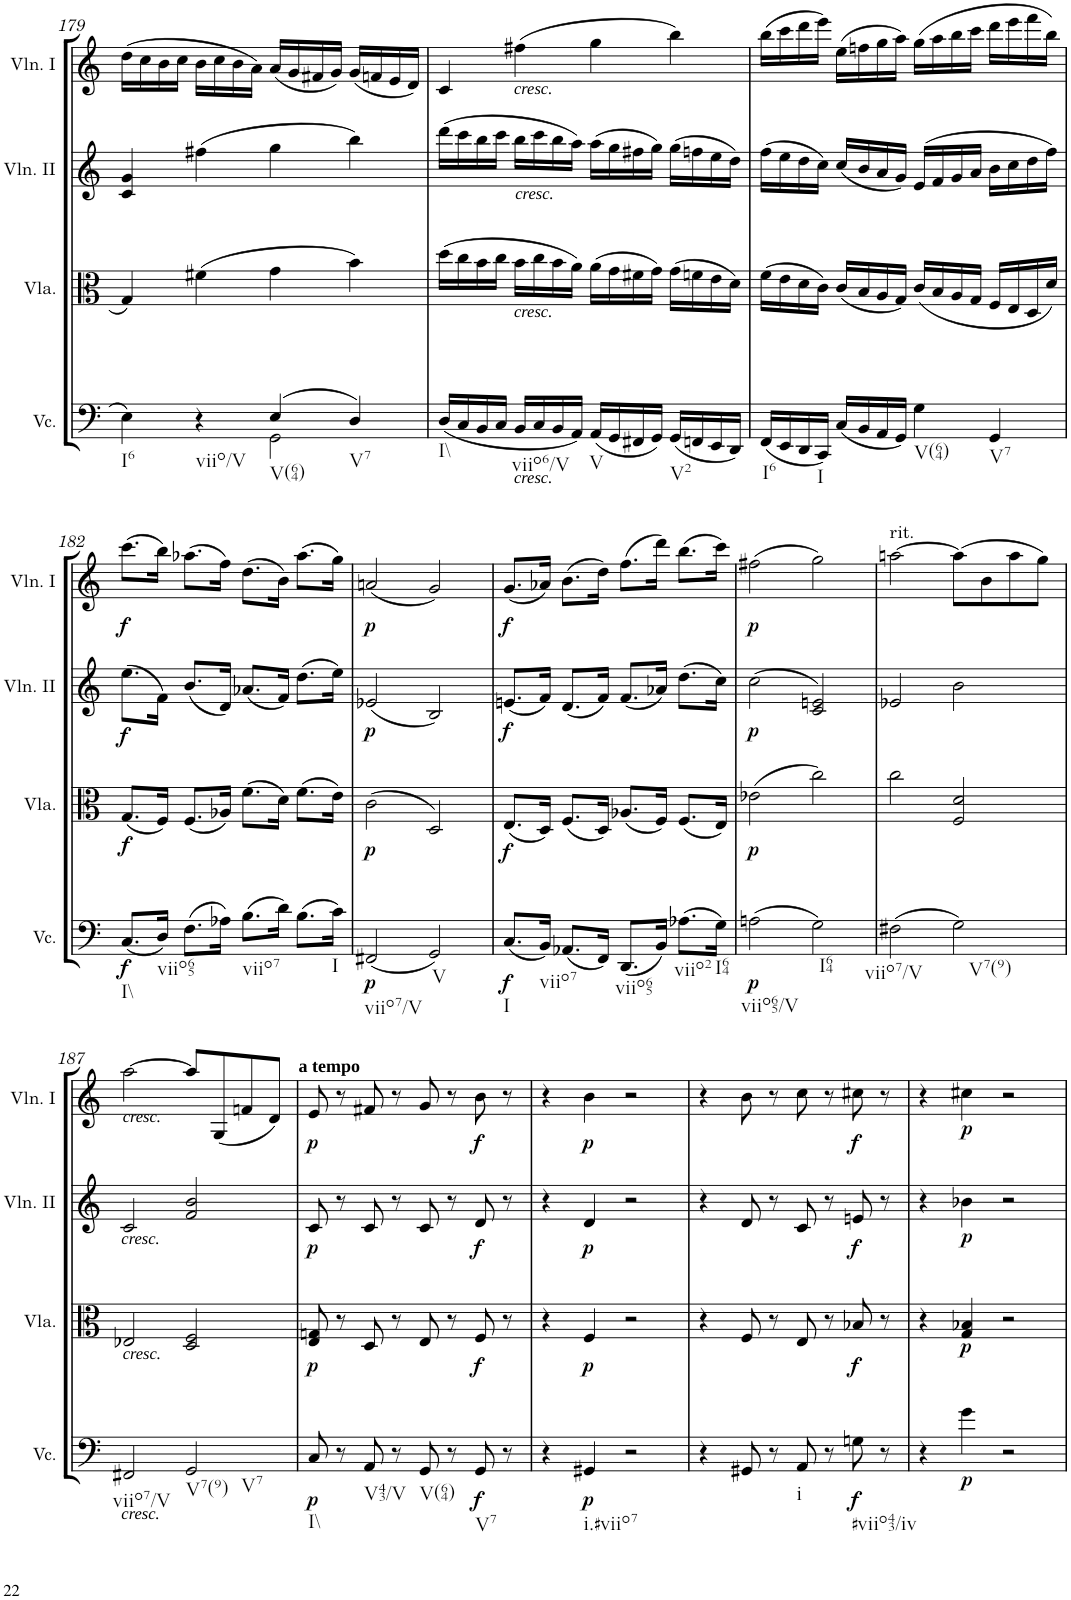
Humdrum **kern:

**kern	**dynam	**kern	**dynam	**kern	**dynam	**kern	**dynam
*part4	*part4	*part3	*part3	*part2	*part2	*part1	*part1
*staff4	*staff4	*staff3	*staff3	*staff2	*staff2	*staff1	*staff1
*I"Violoncello	*	*I"Viola	*	*I"Violin II	*	*I"Violin I	*
*I'Vc.	*	*I'Vla.	*	*I'Vln. II	*	*I'Vln. I	*
!!LO:PB:g=z
*clefF4	*	*clefC3	*	*clefG2	*	*clefG2	*
*k[]	*	*k[]	*	*k[]	*	*k[]	*
*M4/4	*	*M4/4	*	*M4/4	*	*M4/4	*
*met(c)	*	*met(c)	*	*met(c)	*	*met(c)	*
=179	=179	=179	=179	=179	=179	=179	=179
*^	*	*	*	*	*	*	*
!LO:TX:b:t=I6	!	!	!	!	!	!	!	!
4E\	2ryy	.	4G/	.	4c/ 4g/	.	(16dd\LL	.
.	.	.	.	.	.	.	16cc\	.
.	.	.	.	.	.	.	16b\	.
.	.	.	.	.	.	.	16cc\JJ	.
!LO:TX:b:t=viio/V	!	!	!	!	!	!	!	!
4r	.	.	(4f#X\	.	(4ff#X\	.	16b\LL	.
.	.	.	.	.	.	.	16cc\	.
.	.	.	.	.	.	.	16b\	.
.	.	.	.	.	.	.	16a\JJ)	.
!LO:TX:b:t=V(64)	!	!	!	!	!	!	!	!
(4E/	2GG\	.	4g\	.	4gg\	.	(16a/LL	.
.	.	.	.	.	.	.	16g/	.
.	.	.	.	.	.	.	16f#X/	.
.	.	.	.	.	.	.	16g/JJ)	.
!LO:TX:b:t=V7	!	!	!	!	!	!	!	!
4D/)	.	.	4b\)	.	4bb\)	.	(16g/LL	.
.	.	.	.	.	.	.	16fn/	.
.	.	.	.	.	.	.	16e/	.
.	.	.	.	.	.	.	16d/JJ)	.
*v	*v	*	*	*	*	*	*	*
=180	=180	=180	=180	=180	=180	=180	=180
!LO:TX:b:t=I\\	!	!	!	!	!	!	!
(16D/LL	.	(16dd\LL	.	(16ddd\LL	.	4c/	.
16C/	.	16cc\	.	16ccc\	.	.	.
16BB/	.	16b\	.	16bb\	.	.	.
16C/JJ	.	16cc\JJ	.	16ccc\JJ	.	.	.
!	!	!	!	!	!	!LO:TX:b:i:t=cresc.	!
!	!	!	!	!LO:TX:b:i:t=cresc.	!	!	!
!	!	!LO:TX:b:i:t=cresc.	!	!	!	!	!
!LO:TX:b:i:t=cresc.	!	!	!	!	!	!	!
!LO:TX:b:t=viio6/V	!	!	!	!	!	!	!
16BB/LL	.	16b\LL	.	16bb\LL	.	(4ff#X\	.
16C/	.	16cc\	.	16ccc\	.	.	.
16BB/	.	16b\	.	16bb\	.	.	.
16AA/JJ)	.	16a\JJ)	.	16aa\JJ)	.	.	.
!LO:TX:b:t=V	!	!	!	!	!	!	!
(16AA/LL	.	(16a\LL	.	(16aa\LL	.	4gg\	.
16GG/	.	16g\	.	16gg\	.	.	.
16FF#X/	.	16f#X\	.	16ff#X\	.	.	.
16GG/JJ)	.	16g\JJ)	.	16gg\JJ)	.	.	.
!LO:TX:b:t=V2	!	!	!	!	!	!	!
(16GG/LL	.	(16g\LL	.	(16gg\LL	.	4bb\)	.
16FFn/	.	16fn\	.	16ffn\	.	.	.
16EE/	.	16e\	.	16ee\	.	.	.
16DD/JJ)	.	16d\JJ)	.	16dd\JJ)	.	.	.
=181	=181	=181	=181	=181	=181	=181	=181
!LO:TX:b:t=I6	!	!	!	!	!	!	!
(16FF/LL	.	(16f\LL	.	(16ff\LL	.	(16bb\LL	.
16EE/	.	16e\	.	16ee\	.	16ccc\	.
16DD/	.	16d\	.	16dd\	.	16ddd\	.
!LO:TX:b:t=I	!	!	!	!	!	!	!
16CC/JJ)	.	16c\JJ)	.	16cc\JJ)	.	16eee\JJ)	.
(16C/LL	.	(16c/LL	.	(16cc/LL	.	(16ee\LL	.
16BB/	.	16B/	.	16b/	.	16ffn\	.
16AA/	.	16A/	.	16a/	.	16gg\	.
16GG/JJ)	.	16G/JJ)	.	16g/JJ)	.	16aa\JJ)	.
!LO:TX:b:t=V(64)	!	!	!	!	!	!	!
4G\	.	(16c/LL	.	(16e/LL	.	(16gg\LL	.
.	.	16B/	.	16f/	.	16aa\	.
.	.	16A/	.	16g/	.	16bb\	.
.	.	16G/JJ	.	16a/JJ	.	16ccc\JJ	.
!LO:TX:b:t=V7	!	!	!	!	!	!	!
4GG/	.	16F/LL	.	16b\LL	.	16ddd\LL	.
.	.	16E/	.	16cc\	.	16eee\	.
.	.	16D/	.	16dd\	.	16fff\	.
.	.	16d/JJ)	.	16ff\JJ)	.	16bb\JJ)	.
!!LO:LB:g=z
=182	=182	=182	=182	=182	=182	=182	=182
!LO:TX:b:t=I\\	!	!	!	!	!	!	!
!	!LO:DY:b	!	!LO:DY:b	!	!LO:DY:b	!	!LO:DY:b
(8.C/L	f	(8.G/L	f	(8.ee\L	f	(8.ccc\L	f
!LO:TX:b:t=viio65	!	!	!	!	!	!	!
16D/Jk)	.	16F/Jk)	.	16f\Jk)	.	16bb\Jk)	.
(8.F\L	.	(8.F/L	.	(8.b/L	.	(8.aa-X\L	.
16A-X\Jk)	.	16A-X/Jk)	.	16d/Jk)	.	16ff\Jk)	.
!LO:TX:b:t=viio7	!	!	!	!	!	!	!
(8.B\L	.	(8.f\L	.	(8.a-X/L	.	(8.dd\L	.
16d\Jk)	.	16d\Jk)	.	16f/Jk)	.	16b\Jk)	.
(8.B\L	.	(8.f\L	.	(8.dd\L	.	(8.aa-\L	.
!LO:TX:b:t=I	!	!	!	!	!	!	!
16c\Jk)	.	16e\Jk)	.	16ee\Jk)	.	16gg\Jk)	.
=183	=183	=183	=183	=183	=183	=183	=183
!LO:TX:b:t=viio7/V	!	!	!	!	!	!	!
!	!LO:DY:b	!	!LO:DY:b	!	!LO:DY:b	!	!LO:DY:b
(2FF#X/	p	(2c\	p	(2e-X/	p	(2an/	p
!LO:TX:b:t=V	!	!	!	!	!	!	!
2GG/)	.	2D/)	.	2B/)	.	2g/)	.
=184	=184	=184	=184	=184	=184	=184	=184
!LO:TX:b:t=I	!	!	!	!	!	!	!
!	!LO:DY:b	!	!LO:DY:b	!	!LO:DY:b	!	!LO:DY:b
(8.C/L	f	(8.E/L	f	(8.en/L	f	(8.g/L	f
!LO:TX:b:t=viio7	!	!	!	!	!	!	!
16BB/Jk)	.	16D/Jk)	.	16f/Jk)	.	16a-X/Jk)	.
(8.AA-X/L	.	(8.F/L	.	(8.d/L	.	(8.b\L	.
16FF/Jk)	.	16D/Jk)	.	16f/Jk)	.	16dd\Jk)	.
!LO:TX:b:t=viio65	!	!	!	!	!	!	!
(8.DD/L	.	(8.A-X/L	.	(8.f/L	.	(8.ff\L	.
16BB/Jk)	.	16F/Jk)	.	16a-X/Jk)	.	16ddd\Jk)	.
!LO:TX:b:t=viio2	!	!	!	!	!	!	!
(8.A-X\L	.	(8.F/L	.	(8.dd\L	.	(8.bb\L	.
!LO:TX:b:t=I64	!	!	!	!	!	!	!
16G\Jk)	.	16E/Jk)	.	16cc\Jk)	.	16ccc\Jk)	.
=185	=185	=185	=185	=185	=185	=185	=185
!LO:TX:b:t=viio65/V	!	!	!	!	!	!	!
!	!LO:DY:b	!	!LO:DY:b	!	!LO:DY:b	!	!LO:DY:b
(2An\	p	(2e-X\	p	(2cc\	p	(2ff#X\	p
!LO:TX:b:t=I64	!	!	!	!	!	!	!
2G\)	.	2cc\)	.	2c/ 2en/)	.	2gg\)	.
=186	=186	=186	=186	=186	=186	=186	=186
!	!	!	!	!	!	!LO:TX:a:t=rit.	!
!LO:TX:b:t=viio7/V	!	!	!	!	!	!	!
(2F#X\	.	2cc\	.	2e-X/	.	[2aan\	.
!LO:TX:b:t=V7(9)	!	!	!	!	!	!	!
2G\)	.	2F/ 2d/	.	2b\	.	(8aa\L]	.
.	.	.	.	.	.	8b\	.
.	.	.	.	.	.	8aa\	.
.	.	.	.	.	.	8gg\J)	.
!!LO:LB:g=z
=187	=187	=187	=187	=187	=187	=187	=187
!	!	!	!	!	!	!LO:TX:a:i:t=cresc.	!
!	!	!	!	!LO:TX:b:i:t=cresc.	!	!	!
!	!	!LO:TX:b:i:t=cresc.	!	!	!	!	!
!LO:TX:b:i:t=cresc.	!	!	!	!	!	!	!
!LO:TX:b:t=viio7/V	!	!	!	!	!	!	!
2FF#X/	.	2E-X/	.	2c/	.	[2aa\	.
!LO:TX:b:t=V7(9)	!	!	!	!	!	!	!
!LO:TX:b:t=V7	!	!	!	!	!	!	!
2GG/	.	2D/ 2F/	.	2f/ 2b/	.	8aa/L]	.
.	.	.	.	.	.	(8G/	.
.	.	.	.	.	.	8fn/	.
.	.	.	.	.	.	8d/J)	.
=188	=188	=188	=188	=188	=188	=188	=188
!	!	!	!	!	!	!LO:TX:a:B:t=a tempo	!
!LO:TX:b:t=I\\	!	!	!	!	!	!	!
!	!LO:DY:b	!	!LO:DY:b	!	!LO:DY:b	!	!LO:DY:b
8C/	p	8E/ 8Gn/	p	8c/	p	8e/	p
8r	.	8r	.	8r	.	8r	.
!LO:TX:b:t=V43/V	!	!	!	!	!	!	!
8AA/	.	8D/	.	8c/	.	8f#X/	.
8r	.	8r	.	8r	.	8r	.
!LO:TX:b:t=V(64)	!	!	!	!	!	!	!
8GG/	.	8E/	.	8c/	.	8g/	.
8r	.	8r	.	8r	.	8r	.
!LO:TX:b:t=V7	!	!	!	!	!	!	!
!	!LO:DY:b	!	!LO:DY:b	!	!LO:DY:b	!	!LO:DY:b
8GG/	f	8F/	f	8d/	f	8b\	f
8r	.	8r	.	8r	.	8r	.
=189	=189	=189	=189	=189	=189	=189	=189
4r	.	4r	.	4r	.	4r	.
!LO:TX:b:t=i.#viio7	!	!	!	!	!	!	!
!	!LO:DY:b	!	!LO:DY:b	!	!LO:DY:b	!	!LO:DY:b
4GG#X/	p	4F/	p	4d/	p	4b\	p
2r	.	2r	.	2r	.	2r	.
=190	=190	=190	=190	=190	=190	=190	=190
4r	.	4r	.	4r	.	4r	.
8GG#X/	.	8F/	.	8d/	.	8b\	.
8r	.	8r	.	8r	.	8r	.
!LO:TX:b:t=i	!	!	!	!	!	!	!
8AA/	.	8E/	.	8c/	.	8cc\	.
8r	.	8r	.	8r	.	8r	.
!LO:TX:b:t=#viio43/iv	!	!	!	!	!	!	!
!	!LO:DY:b	!	!LO:DY:b	!	!LO:DY:b	!	!LO:DY:b
8Gn\	f	8B-X/	f	8en/	f	8cc#X\	f
8r	.	8r	.	8r	.	8r	.
=191	=191	=191	=191	=191	=191	=191	=191
4r	.	4r	.	4r	.	4r	.
!	!LO:DY:b	!	!LO:DY:b	!	!LO:DY:b	!	!LO:DY:b
4g\	p	4G/ 4B-X/	p	4b-X\	p	4cc#X\	p
2r	.	2r	.	2r	.	2r	.
=	=	=	=	=	=	=	=
*-	*-	*-	*-	*-	*-	*-	*-
